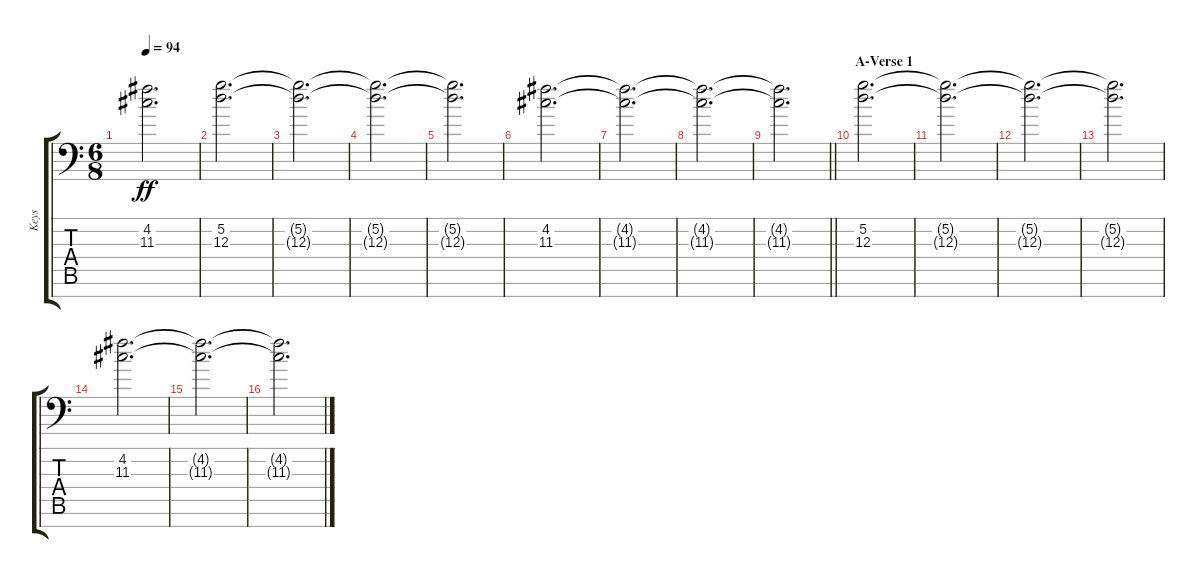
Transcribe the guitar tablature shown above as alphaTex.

\track ("Keys" "Keys") {instrument synthstrings2}
\staff {score tabs}
\tuning (D6 D5 D4 D3 D2 D1 D0) {hide}
\ts (6 8)
\tempo 94
\clef f4
\ks c
(4.2{t} 11.3{t}).2{d dy ff} |
(5.2 12.3).2{d} |
(5.2{t} 12.3{t}).2{d} |
(5.2{t} 12.3{t}).2{d} |
(5.2{t} 12.3{t}).2{d} |
(4.2 11.3).2{d} |
(4.2{t} 11.3{t}).2{d} |
(4.2{t} 11.3{t}).2{d} |
\barLineRight lightlight
(4.2{t} 11.3{t}).2{d} |
\section ("" "A-Verse 1 ")
(5.2 12.3).2{d} |
(5.2{t} 12.3{t}).2{d} |
(5.2{t} 12.3{t}).2{d} |
(5.2{t} 12.3{t}).2{d} |
(4.2 11.3).2{d} |
(4.2{t} 11.3{t}).2{d} |
(4.2{t} 11.3{t}).2{d}
